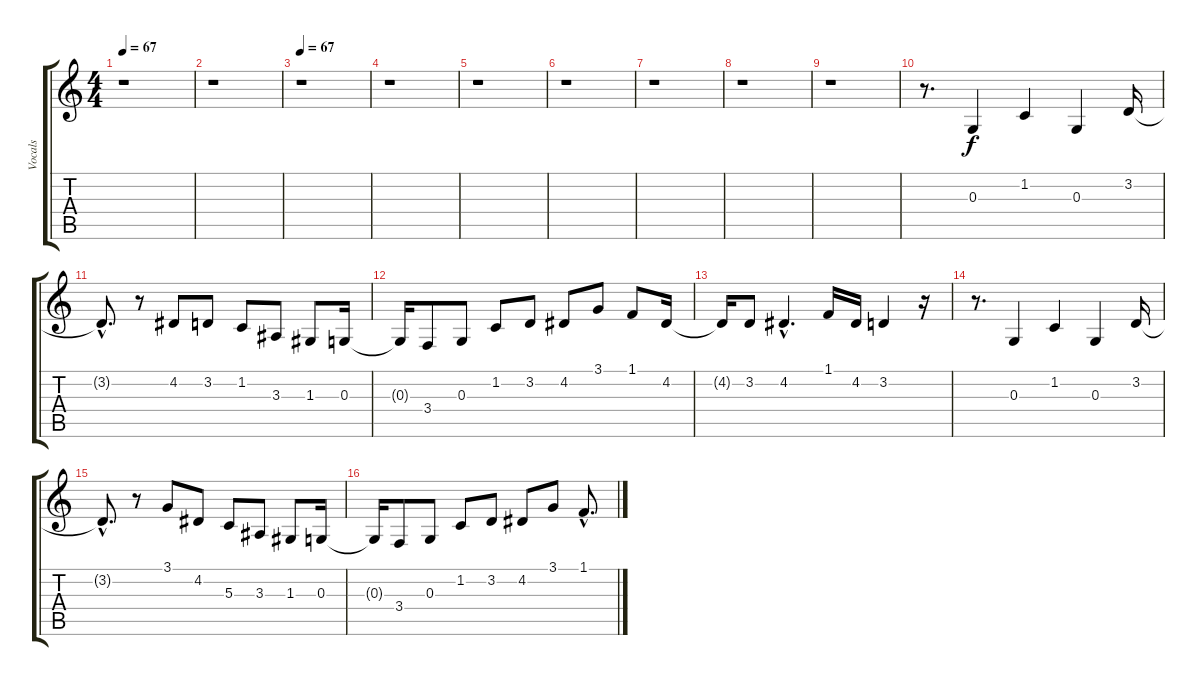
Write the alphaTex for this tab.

\track ("Vocals" "Vocals") {instrument stringensemble1}
\staff {score tabs}
\tuning (E4 B3 G3 D3 A2 E2) {hide}
\ts (4 4)
\tempo 67
\clef g2
\ks c
r.1{dy f instrument stringensemble1} |
r.1 |
\tempo 67
r.1 |
r.1 |
r.1 |
r.1 |
r.1 |
r.1 |
r.1 |
r.8{d} 0.3.4 1.2.4 0.3.4 3.2.16 |
3.2{hac t}.8{d} r.8 4.2.8 3.2.8 1.2.8 3.3.8 1.3.8 0.3.16 |
0.3{t}.16 3.4.8 0.3.8 1.2.8 3.2.8 4.2.8 3.1.8 1.1.8 4.2.16 |
4.2{t}.16 3.2.8 4.2{hac}.4{d} 1.1.16 4.2.16 3.2.4 r.16 |
r.8{d} 0.3.4 1.2.4 0.3.4 3.2.16 |
3.2{hac t}.8{d} r.8 3.1.8 4.2.8 5.3.8 3.3.8 1.3.8 0.3.16 |
0.3{t}.16 3.4.8 0.3.8 1.2.8 3.2.8 4.2.8 3.1.8 1.1{hac}.8{d}
